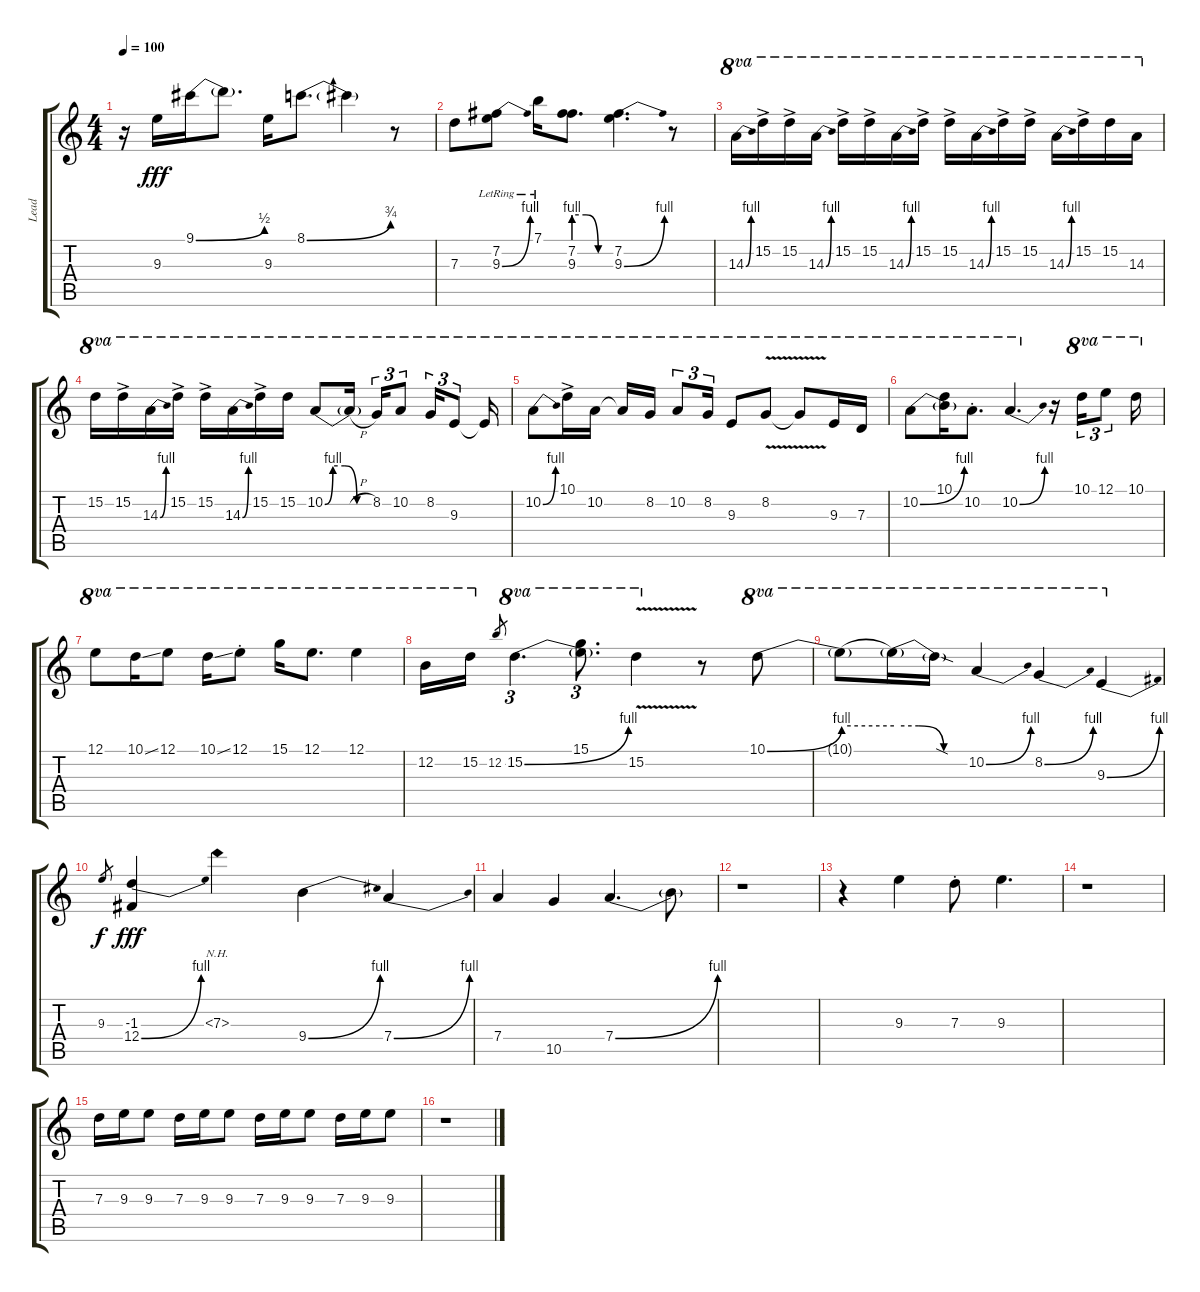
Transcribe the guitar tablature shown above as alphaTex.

\track ("Lead" "Lead") {instrument overdrivenguitar}
\staff {score tabs}
\tuning (E4 B3 G3 D3 A2 E2) {hide}
\ts (4 4)
\tempo 100
\clef g2
\ks c
r.16{dy fff} 9.3.16 9.1{be (bend 0 0 60 2)}.16 9.1{t}.8{d} 9.3.16 8.1{be (bend 0 0 60 3)}.8{d} 8.1{t}.4 r.8 |
7.3.8 (7.2{lr} 9.3{be (bend 0 0 60 4) lr}).8 7.1{lr}.16 (7.2 9.3{be (custom 0 4 20 4 40 0 60 0)}).8{d} (7.2 9.3{be (bend 0 0 60 4)}).4{d} r.8 |
14.3{be (bend 0 0 60 4)}.16{ot 8va} 15.2{ac}.16{ot 8va} 15.2{ac}.16{ot 8va} 14.3{be (bend 0 0 60 4)}.16{ot 8va} 15.2{ac}.16{ot 8va} 15.2{ac}.16{ot 8va} 14.3{be (bend 0 0 60 4)}.16{ot 8va} 15.2{ac}.16{ot 8va} 15.2{ac}.16{ot 8va} 14.3{be (bend 0 0 60 4)}.16{ot 8va} 15.2{ac}.16{ot 8va} 15.2{ac}.16{ot 8va} 14.3{be (bend 0 0 60 4)}.16{ot 8va} 15.2{ac}.16{ot 8va} 15.2.16{ot 8va} 14.3.16{ot 8va} |
15.2.16{ot 8va} 15.2{ac}.16{ot 8va} 14.3{be (bend 0 0 60 4)}.16{ot 8va} 15.2{ac}.16{ot 8va} 15.2{ac}.16{ot 8va} 14.3{be (bend 0 0 60 4)}.16{ot 8va} 15.2{ac}.16{ot 8va} 15.2.16{ot 8va} 10.2{be (custom 0 0 10 4 25 4 40 0 60 0)}.8{ot 8va} 10.2{h t}.16{ot 8va beam splitsecondary} 8.2.16{tu (3 2) ot 8va} 10.2.8{tu (3 2) ot 8va} 8.2.16{tu (3 2) ot 8va} 9.3.8{tu (3 2) ot 8va} 9.3{t}.16{ot 8va} |
10.2{be (bend 0 0 60 4)}.8{ot 8va} 10.1{ac}.16{ot 8va} 10.2.16{ot 8va} 10.2{t}.16{ot 8va} 8.2.16{ot 8va} 10.2.8{tu (3 2) ot 8va} 8.2.16{tu (3 2) ot 8va} 9.3.8{ot 8va} 8.2{v}.8{ot 8va} 8.2{t}.8{ot 8va} 9.3.16{ot 8va} 7.3.16{ot 8va} |
10.2{be (bend 0 0 60 4)}.8{ot 8va} (10.1 10.2{t}).16{ot 8va} 10.2{st}.8{d ot 8va} 10.2{be (bend 0 0 60 4)}.4{d ot 8va} r.16 10.1.16{tu (3 2) ot 8va} 12.1.8{tu (3 2) ot 8va} 10.1.16{ot 8va} |
12.1.8{ot 8va} 10.1{ss}.16{ot 8va} 12.1.8{ot 8va} 10.1{ss}.16{ot 8va} 12.1{st}.8{ot 8va} 15.1.16{ot 8va} 12.1.8{d ot 8va} 12.1.4{ot 8va} |
12.2.16{ot 8va} 15.2.16{ot 8va} 12.2.8{gr} 15.2{be (bend 0 0 60 4)}.4{d tu (3 2) ot 8va} (15.1 15.2{t}).8{d tu (3 2) ot 8va} 15.2{v}.4{ot 8va} r.8 10.1{be (bend 0 0 60 4)}.8{ot 8va} |
10.1{be (hold 0 4 60 4) t}.8{ot 8va} 10.1{be (custom 0 4 20 4 40 0 60 0) t}.16{ot 8va} 10.1{sod t}.16{ot 8va} 10.2{be (bend 0 0 60 4)}.4{ot 8va} 8.2{be (bend 0 0 60 4)}.4{ot 8va} 9.3{be (bend 0 0 60 4)}.4{ot 8va} |
9.3.8{gr dy f} (-1.3 12.4{be (bend 0 0 60 4)}).4{dy fff} 7.3{nh}.4 9.4{be (bend 0 0 60 4)}.4 7.4{be (bend 0 0 60 4)}.4 |
7.4.4 10.5.4 7.4{be (bend 0 0 60 4)}.4{d} 7.4{t}.8 |
r.1 |
r.4 9.3.4 7.3{st}.8 9.3.4{d} |
r.1 |
7.3.16 9.3.16 9.3.8 7.3.16 9.3.16 9.3.8 7.3.16 9.3.16 9.3.8 7.3.16 9.3.16 9.3.8 |
r.1
